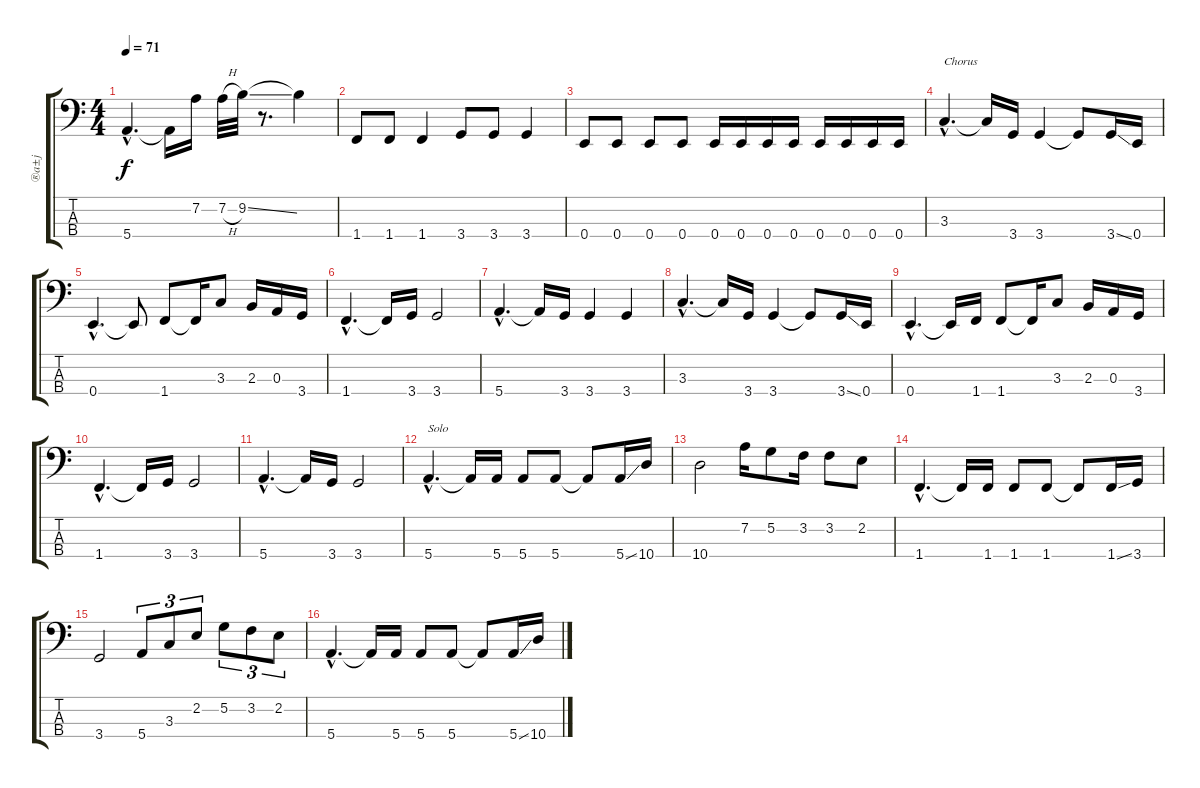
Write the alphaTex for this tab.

\track ("®a±j" "®a±j") {instrument fretlessbass}
\staff {score tabs}
\tuning (G2 D2 A1 E1) {hide}
\ts (4 4)
\tempo 71
\clef f4
\ks c
5.4{hac}.4{d dy f} 5.4{t}.16 7.2.16 7.2{h}.32 9.2{ss}.32 r.8{d} 9.2{t}.4 |
1.4.8 1.4.8 1.4.4 3.4.8 3.4.8 3.4.4 |
0.4.8 0.4.8 0.4.8 0.4.8 0.4.16 0.4.16 0.4.16 0.4.16 0.4.16 0.4.16 0.4.16 0.4.16 |
3.3{hac}.4{d txt "Chorus"} 3.3{t}.16 3.4.16 3.4.4 3.4{t}.8 3.4{ss}.16 0.4.16 |
0.4{hac}.4{d} 0.4{t}.8 1.4.8 1.4{t}.16 3.3.8 2.3.16 0.3.16 3.4.16 |
1.4{hac}.4{d} 1.4{t}.16 3.4.16 3.4.2 |
5.4{hac}.4{d} 5.4{t}.16 3.4.16 3.4.4 3.4.4 |
3.3{hac}.4{d} 3.3{t}.16 3.4.16 3.4.4 3.4{t}.8 3.4{ss}.16 0.4.16 |
0.4{hac}.4{d} 0.4{t}.16 1.4.16 1.4.8 1.4{t}.16 3.3.8 2.3.16 0.3.16 3.4.16 |
1.4{hac}.4{d} 1.4{t}.16 3.4.16 3.4.2 |
5.4{hac}.4{d} 5.4{t}.16 3.4.16 3.4.2 |
5.4{hac}.4{d txt "Solo"} 5.4{t}.16 5.4.16 5.4.8 5.4.8 5.4{t}.8 5.4{ss}.16 10.4.16 |
10.4.2 7.2.16 5.2.8 3.2.16 3.2.8 2.2.8 |
1.4{hac}.4{d} 1.4{t}.16 1.4.16 1.4.8 1.4.8 1.4{t}.8 1.4{ss}.16 3.4.16 |
3.4.2 5.4.8{tu (3 2)} 3.3.8{tu (3 2)} 2.2.8{tu (3 2)} 5.2.8{tu (3 2)} 3.2.8{tu (3 2)} 2.2.8{tu (3 2)} |
5.4{hac}.4{d} 5.4{t}.16 5.4.16 5.4.8 5.4.8 5.4{t}.8 5.4{ss}.16 10.4.16
